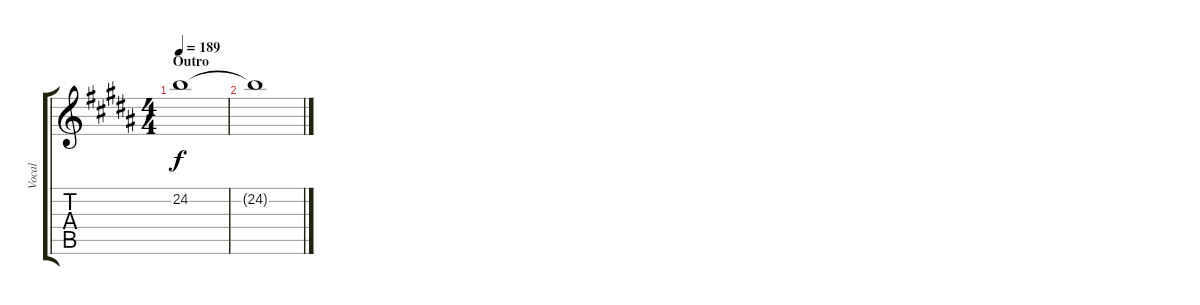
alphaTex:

\track ("Vocal" "Vocal") {instrument oboe}
\staff {score tabs}
\tuning (E4 B3 G3 D3 A2 E2) {hide}
\ts (4 4)
\section ("" "Outro")
\tempo 189
\clef g2
\ks b
24.2{t}.1{dy f} |
24.2{t}.1
